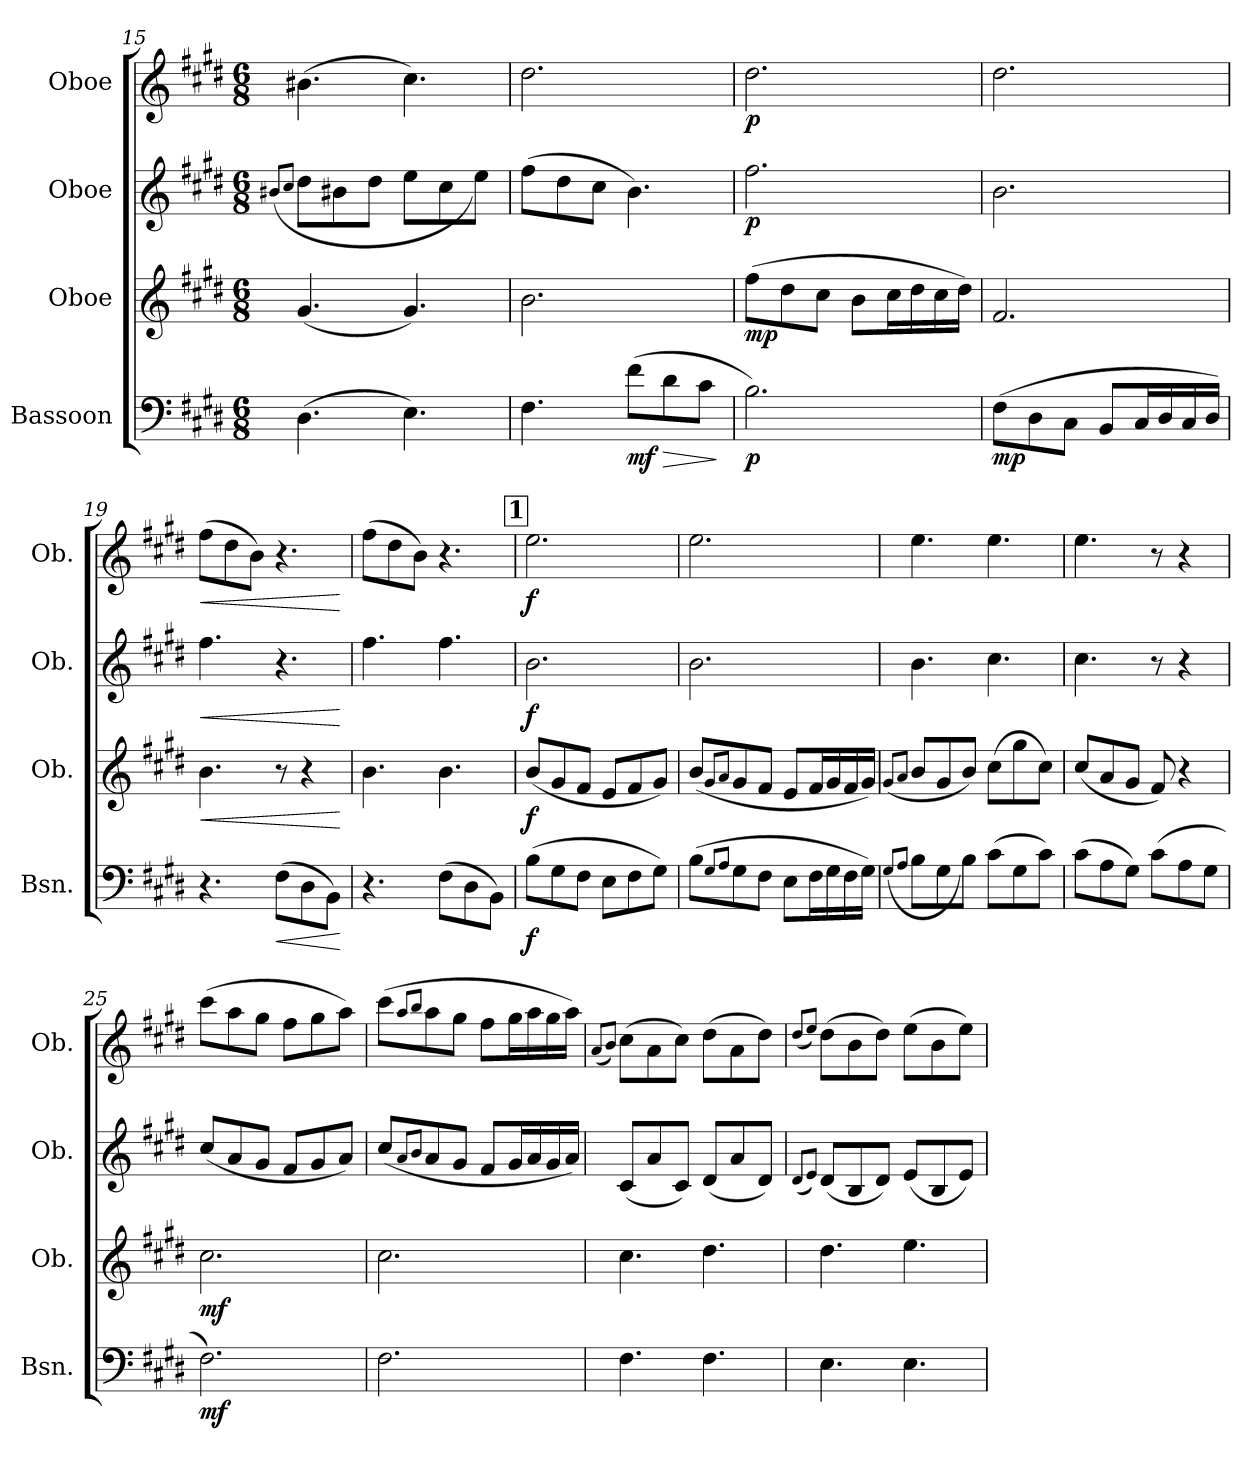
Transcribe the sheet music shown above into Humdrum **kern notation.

**kern	**dynam	**kern	**dynam	**kern	**dynam	**kern	**dynam
*part4	*part4	*part3	*part3	*part2	*part2	*part1	*part1
*staff4	*staff4	*staff3	*staff3	*staff2	*staff2	*staff1	*staff1
*I"Bassoon	*	*I"Oboe	*	*I"Oboe	*	*I"Oboe	*
*I'Bsn.	*	*I'Ob.	*	*I'Ob.	*	*I'Ob.	*
*clefF4	*	*clefG2	*	*clefG2	*	*clefG2	*
*k[f#c#g#d#]	*	*k[f#c#g#d#]	*	*k[f#c#g#d#]	*	*k[f#c#g#d#]	*
*M6/8	*	*M6/8	*	*M6/8	*	*M6/8	*
=15	=15	=15	=15	=15	=15	=15	=15
.	.	.	.	(8qb#X/L	.	.	.
.	.	.	.	8qcc#/J	.	.	.
(4.D#\	.	(4.g#/	.	8dd#\L	.	(4.b#X\	.
.	.	.	.	8b#\	.	.	.
.	.	.	.	8dd#\J	.	.	.
4.E\)	.	4.g#/)	.	8ee\L	.	4.cc#\)	.
.	.	.	.	8cc#\	.	.	.
.	.	.	.	8ee\J)	.	.	.
=16	=16	=16	=16	=16	=16	=16	=16
4.F#\	.	2.b\	.	(8ff#\L	.	2.dd#\	.
.	.	.	.	8dd#\	.	.	.
.	.	.	.	8cc#\J	.	.	.
!	!LO:DY:b	!	!	!	!	!	!
(8f#\L	mf	.	.	4.b\)	.	.	.
!	!LO:HP:b	!	!	!	!	!	!
8d#\	>	.	.	.	.	.	.
8c#\J	.	.	.	.	.	.	.
.	]	.	.	.	.	.	.
=17	=17	=17	=17	=17	=17	=17	=17
!	!LO:DY:b	!	!LO:DY:b	!	!LO:DY:b	!	!LO:DY:b
2.B\)	p	(8ff#\L	mp	2.ff#\	p	2.dd#\	p
.	.	8dd#\	.	.	.	.	.
.	.	8cc#\J	.	.	.	.	.
.	.	8b\L	.	.	.	.	.
.	.	16cc#\L	.	.	.	.	.
.	.	16dd#\	.	.	.	.	.
.	.	16cc#\	.	.	.	.	.
.	.	16dd#\JJ)	.	.	.	.	.
=18	=18	=18	=18	=18	=18	=18	=18
!	!LO:DY:b	!	!	!	!	!	!
(8F#\L	mp	2.f#/	.	2.b\	.	2.dd#\	.
8D#\	.	.	.	.	.	.	.
8C#\J	.	.	.	.	.	.	.
8BB/L	.	.	.	.	.	.	.
16C#/L	.	.	.	.	.	.	.
16D#/	.	.	.	.	.	.	.
16C#/	.	.	.	.	.	.	.
16D#/JJ)	.	.	.	.	.	.	.
!!LO:LB:g=z
=19	=19	=19	=19	=19	=19	=19	=19
!	!	!	!LO:HP:b	!	!LO:HP:b	!	!LO:HP:b
4.r	.	4.b\	<	4.ff#\	<	(8ff#\L	<
.	.	.	.	.	.	8dd#\	.
.	.	.	.	.	.	8b\J)	.
!	!LO:HP:b	!	!	!	!	!	!
(8F#\L	<	8r	.	4.r	.	4.r	.
8D#\	.	4r	.	.	.	.	.
8BB\J)	.	.	.	.	.	.	.
.	[	.	[	.	[	.	[
=20	=20	=20	=20	=20	=20	=20	=20
4.r	.	4.b\	.	4.ff#\	.	(8ff#\L	.
.	.	.	.	.	.	8dd#\	.
.	.	.	.	.	.	8b\J)	.
(8F#\L	.	4.b\	.	4.ff#\	.	4.r	.
8D#\	.	.	.	.	.	.	.
8BB\J)	.	.	.	.	.	.	.
!!LO:REH:place=s1:a:B:fs=14:t=1
=21	=21	=21	=21	=21	=21	=21	=21
!	!LO:DY:b	!	!LO:DY:b	!	!LO:DY:b	!	!LO:DY:b
(8B\L	f	(8b/L	f	2.b\	f	2.ee\	f
8G#\	.	8g#/	.	.	.	.	.
8F#\J	.	8f#/J	.	.	.	.	.
8E\L	.	8e/L	.	.	.	.	.
8F#\	.	8f#/	.	.	.	.	.
8G#\J)	.	8g#/J)	.	.	.	.	.
=22	=22	=22	=22	=22	=22	=22	=22
(8B\L	.	(8b/L	.	2.b\	.	2.ee\	.
8qG#/L	.	8qg#/L	.	.	.	.	.
8qA/J	.	8qa/J	.	.	.	.	.
8G#\	.	8g#/	.	.	.	.	.
8F#\J	.	8f#/J	.	.	.	.	.
8E\L	.	8e/L	.	.	.	.	.
16F#\L	.	16f#/L	.	.	.	.	.
16G#\	.	16g#/	.	.	.	.	.
16F#\	.	16f#/	.	.	.	.	.
16G#\JJ)	.	16g#/JJ)	.	.	.	.	.
=23	=23	=23	=23	=23	=23	=23	=23
(8qG#/L	.	(8qg#/L	.	.	.	.	.
8qA/J	.	8qa/J	.	.	.	.	.
8B\L	.	8b/L	.	4.b\	.	4.ee\	.
8G#\	.	8g#/	.	.	.	.	.
8B\J)	.	8b/J)	.	.	.	.	.
(8c#\L	.	(8cc#\L	.	4.cc#\	.	4.ee\	.
8G#\	.	8gg#\	.	.	.	.	.
8c#\J)	.	8cc#\J)	.	.	.	.	.
!!LO:PB:g=z
=24	=24	=24	=24	=24	=24	=24	=24
(8c#\L	.	(8cc#/L	.	4.cc#\	.	4.ee\	.
8A\	.	8a/	.	.	.	.	.
8G#\J)	.	8g#/J	.	.	.	.	.
(8c#\L	.	8f#/)	.	8r	.	8r	.
8A\	.	4r	.	4r	.	4r	.
8G#\J	.	.	.	.	.	.	.
=25	=25	=25	=25	=25	=25	=25	=25
!	!LO:DY:b	!	!LO:DY:b	!	!	!	!
2.F#\)	mf	2.cc#\	mf	(8cc#/L	.	(8ccc#\L	.
.	.	.	.	8a/	.	8aa\	.
.	.	.	.	8g#/J	.	8gg#\J	.
.	.	.	.	8f#/L	.	8ff#\L	.
.	.	.	.	8g#/	.	8gg#\	.
.	.	.	.	8a/J)	.	8aa\J)	.
=26	=26	=26	=26	=26	=26	=26	=26
2.F#\	.	2.cc#\	.	(8cc#/L	.	(8ccc#\L	.
.	.	.	.	8qa/L	.	8qaa/L	.
.	.	.	.	8qb/J	.	8qbb/J	.
.	.	.	.	8a/	.	8aa\	.
.	.	.	.	8g#/J	.	8gg#\J	.
.	.	.	.	8f#/L	.	8ff#\L	.
.	.	.	.	16g#/L	.	16gg#\L	.
.	.	.	.	16a/	.	16aa\	.
.	.	.	.	16g#/	.	16gg#\	.
.	.	.	.	16a/JJ)	.	16aa\JJ)	.
=27	=27	=27	=27	=27	=27	=27	=27
.	.	.	.	.	.	(8qa/L	.
.	.	.	.	.	.	8qb/J)	.
4.F#\	.	4.cc#\	.	(8c#/L	.	(8cc#\L	.
.	.	.	.	8a/	.	8a\	.
.	.	.	.	8c#/J)	.	8cc#\J)	.
4.F#\	.	4.dd#\	.	(8d#/L	.	(8dd#\L	.
.	.	.	.	8a/	.	8a\	.
.	.	.	.	8d#/J)	.	8dd#\J)	.
=28	=28	=28	=28	=28	=28	=28	=28
.	.	.	.	(8qd#/L	.	(8qdd#/L	.
.	.	.	.	8qe/J)	.	8qee/J)	.
4.E\	.	4.dd#\	.	(8d#/L	.	(8dd#\L	.
.	.	.	.	8B/	.	8b\	.
.	.	.	.	8d#/J)	.	8dd#\J)	.
4.E\	.	4.ee\	.	(8e/L	.	(8ee\L	.
.	.	.	.	8B/	.	8b\	.
.	.	.	.	8e/J)	.	8ee\J)	.
=	=	=	=	=	=	=	=
*-	*-	*-	*-	*-	*-	*-	*-
